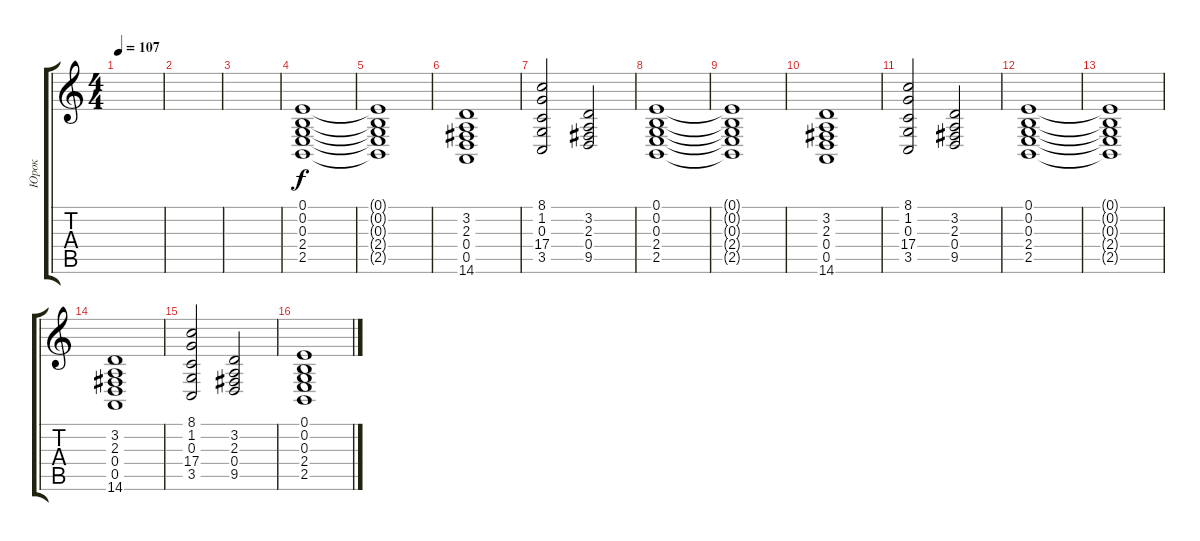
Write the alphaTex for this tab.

\track ("Юрок" "Юрок") {instrument choiraahs}
\staff {score tabs}
\tuning (E4 B3 G3 D3 A2 E2) {hide}
\ts (4 4)
\tempo 107
\clef g2
\ks c
|
|
|
(0.1 0.2 0.3 2.4 2.5).1 |
(0.1{t} 0.2{t} 0.3{t} 2.4{t} 2.5{t}).1 |
(3.2 2.3 0.4 0.5 14.6).1 |
(8.1 1.2 0.3 17.4 3.5).2 (3.2 2.3 0.4 9.5).2 |
(0.1 0.2 0.3 2.4 2.5).1 |
(0.1{t} 0.2{t} 0.3{t} 2.4{t} 2.5{t}).1 |
(3.2 2.3 0.4 0.5 14.6).1 |
(8.1 1.2 0.3 17.4 3.5).2 (3.2 2.3 0.4 9.5).2 |
(0.1 0.2 0.3 2.4 2.5).1 |
(0.1{t} 0.2{t} 0.3{t} 2.4{t} 2.5{t}).1 |
(3.2 2.3 0.4 0.5 14.6).1 |
(8.1 1.2 0.3 17.4 3.5).2 (3.2 2.3 0.4 9.5).2 |
(0.1 0.2 0.3 2.4 2.5).1
